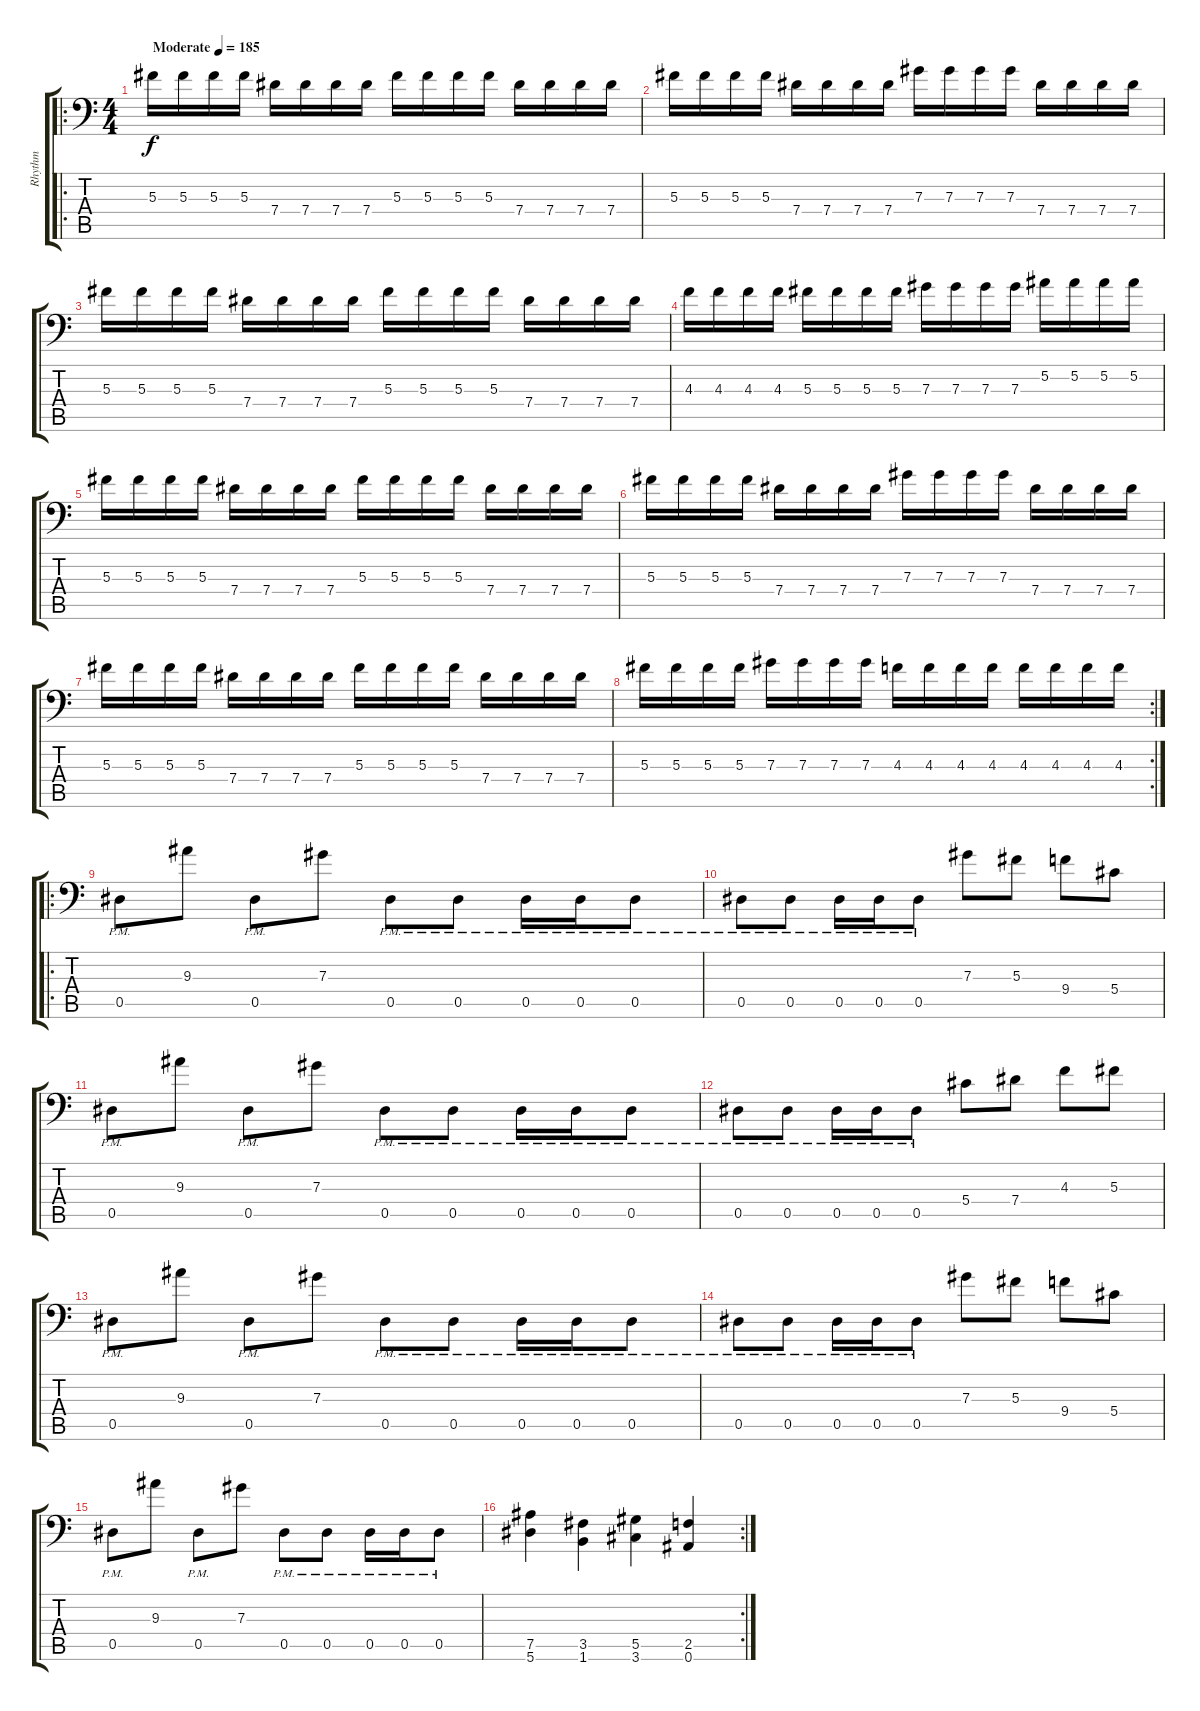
\track ("Rhythm" "Rhythm") {instrument distortionguitar}
\staff {score tabs}
\tuning (Bb3 F3 Db3 Ab2 Eb2 Bb1) {hide}
\ro
\ts (4 4)
\tempo (185 "Moderate")
\clef f4
\ks c
5.3.16{dy f instrument distortionguitar} 5.3.16 5.3.16 5.3.16 7.4.16 7.4.16 7.4.16 7.4.16 5.3.16 5.3.16 5.3.16 5.3.16 7.4.16 7.4.16 7.4.16 7.4.16 |
5.3.16 5.3.16 5.3.16 5.3.16 7.4.16 7.4.16 7.4.16 7.4.16 7.3.16 7.3.16 7.3.16 7.3.16 7.4.16 7.4.16 7.4.16 7.4.16 |
5.3.16 5.3.16 5.3.16 5.3.16 7.4.16 7.4.16 7.4.16 7.4.16 5.3.16 5.3.16 5.3.16 5.3.16 7.4.16 7.4.16 7.4.16 7.4.16 |
4.3.16 4.3.16 4.3.16 4.3.16 5.3.16 5.3.16 5.3.16 5.3.16 7.3.16 7.3.16 7.3.16 7.3.16 5.2.16 5.2.16 5.2.16 5.2.16 |
5.3.16 5.3.16 5.3.16 5.3.16 7.4.16 7.4.16 7.4.16 7.4.16 5.3.16 5.3.16 5.3.16 5.3.16 7.4.16 7.4.16 7.4.16 7.4.16 |
5.3.16 5.3.16 5.3.16 5.3.16 7.4.16 7.4.16 7.4.16 7.4.16 7.3.16 7.3.16 7.3.16 7.3.16 7.4.16 7.4.16 7.4.16 7.4.16 |
5.3.16 5.3.16 5.3.16 5.3.16 7.4.16 7.4.16 7.4.16 7.4.16 5.3.16 5.3.16 5.3.16 5.3.16 7.4.16 7.4.16 7.4.16 7.4.16 |
\rc 2
5.3.16 5.3.16 5.3.16 5.3.16 7.3.16 7.3.16 7.3.16 7.3.16 4.3.16 4.3.16 4.3.16 4.3.16 4.3.16 4.3.16 4.3.16 4.3.16 |
\ro
0.5{pm}.8 9.3.8 0.5{pm}.8 7.3.8 0.5{pm}.8 0.5{pm}.8 0.5{pm}.16 0.5{pm}.16 0.5{pm}.8 |
0.5{pm}.8 0.5{pm}.8 0.5{pm}.16 0.5{pm}.16 0.5{pm}.8 7.3.8 5.3.8 9.4.8 5.4.8 |
0.5{pm}.8 9.3.8 0.5{pm}.8 7.3.8 0.5{pm}.8 0.5{pm}.8 0.5{pm}.16 0.5{pm}.16 0.5{pm}.8 |
0.5{pm}.8 0.5{pm}.8 0.5{pm}.16 0.5{pm}.16 0.5{pm}.8 5.4.8 7.4.8 4.3.8 5.3.8 |
0.5{pm}.8 9.3.8 0.5{pm}.8 7.3.8 0.5{pm}.8 0.5{pm}.8 0.5{pm}.16 0.5{pm}.16 0.5{pm}.8 |
0.5{pm}.8 0.5{pm}.8 0.5{pm}.16 0.5{pm}.16 0.5{pm}.8 7.3.8 5.3.8 9.4.8 5.4.8 |
0.5{pm}.8 9.3.8 0.5{pm}.8 7.3.8 0.5{pm}.8 0.5{pm}.8 0.5{pm}.16 0.5{pm}.16 0.5{pm}.8 |
\rc 2
(7.5 5.6).4 (3.5 1.6).4 (5.5 3.6).4 (2.5 0.6).4
